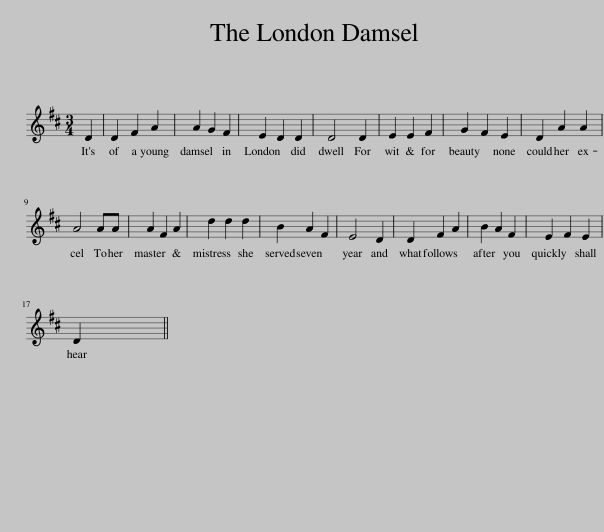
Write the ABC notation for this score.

X:1
L:1/8
M:3/4
I:linebreak $
K:D
V:1 treble
V:1
 D2 | D2 F2 A2 | A2 G2 F2 | E2 D2 D2 | D4 D2 | %5
 E2 E2 F2 | G2 F2 E2 | D2 A2 A2 |$ A4 AA | A2 F2 A2 | %10
 d2 d2 d2 | B2 A2 F2 | E4 D2 | D2 F2 A2 | B2 A2 F2 | %15
 E2 F2 E2 |$ D2 || %17
